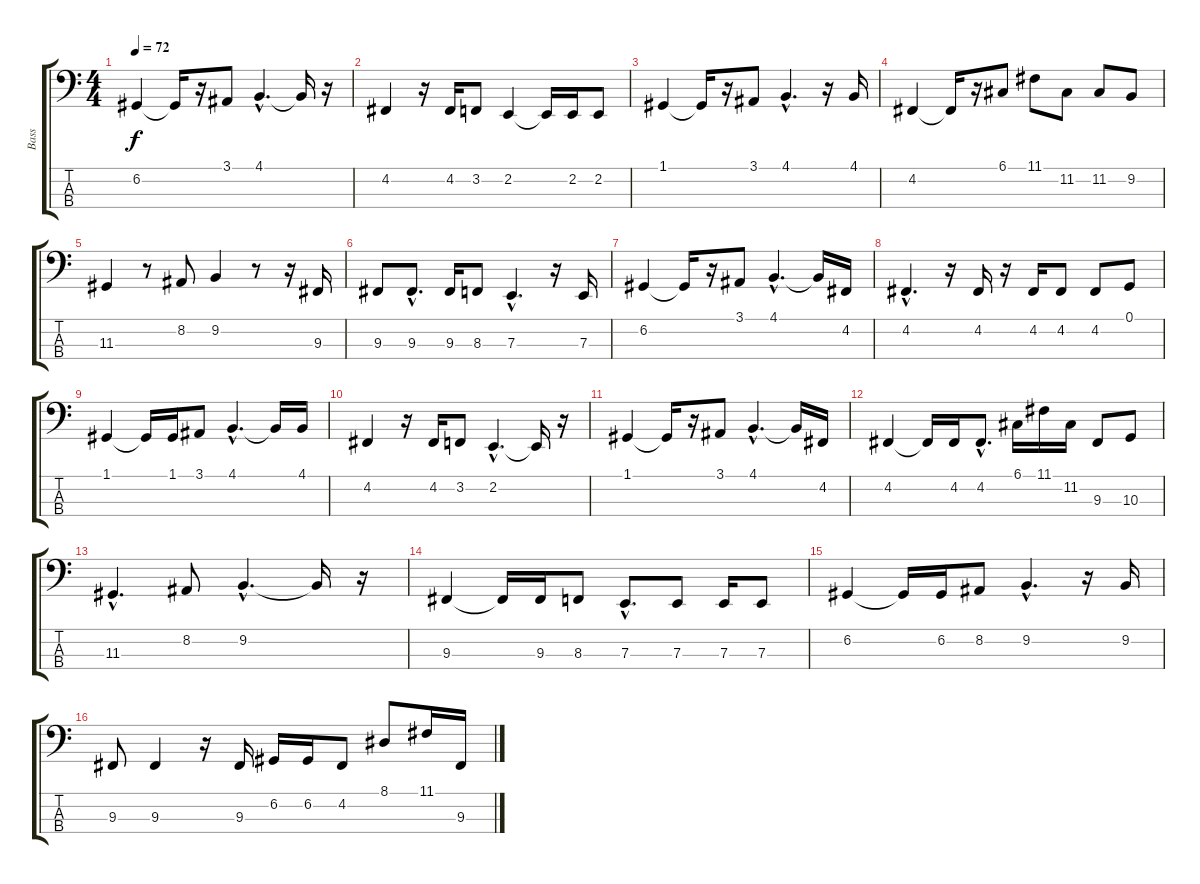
\track ("Bass  " "Bass  ") {instrument electricpiano1}
\staff {score tabs}
\tuning (G2 D2 A1 E1) {hide}
\ts (4 4)
\tempo 72
\clef f4
\ks c
6.2.4{dy f} 6.2{t}.16 r.16 3.1.8 4.1{hac}.4{d} 4.1{t}.16 r.16 |
4.2.4 r.16 4.2.16 3.2.8 2.2.4 2.2{t}.16 2.2.16 2.2.8 |
1.1.4 1.1{t}.16 r.16 3.1.8 4.1{hac}.4{d} r.16 4.1.16 |
4.2.4 4.2{t}.16 r.16 6.1.8 11.1.8 11.2.8 11.2.8 9.2.8 |
11.3.4 r.8 8.2.8 9.2.4 r.8 r.16 9.3.16 |
9.3.8 9.3{hac}.8{d} 9.3.16 8.3.8 7.3{hac}.4{d} r.16 7.3.16 |
6.2.4 6.2{t}.16 r.16 3.1.8 4.1{hac}.4{d} 4.1{t}.16 4.2.16 |
4.2{hac}.4{d} r.16 4.2.16 r.16 4.2.16 4.2.8 4.2.8 0.1.8 |
1.1.4 1.1{t}.16 1.1.16 3.1.8 4.1{hac}.4{d} 4.1{t}.16 4.1.16 |
4.2.4 r.16 4.2.16 3.2.8 2.2{hac}.4{d} 2.2{t}.16 r.16 |
1.1.4 1.1{t}.16 r.16 3.1.8 4.1{hac}.4{d} 4.1{t}.16 4.2.16 |
4.2.4 4.2{t}.16 4.2.16 4.2{hac}.8{d} 6.1.16 11.1.16 11.2.16 9.3.8 10.3.8 |
11.3{hac}.4{d} 8.2.8 9.2{hac}.4{d} 9.2{t}.16 r.16 |
9.3.4 9.3{t}.16 9.3.16 8.3.8 7.3{hac}.8{d} 7.3.8 7.3.16 7.3.8 |
6.2.4 6.2{t}.16 6.2.16 8.2.8 9.2{hac}.4{d} r.16 9.2.16 |
9.3.8 9.3.4 r.16 9.3.16 6.2.16 6.2.16 4.2.8 8.1.8 11.1.16 9.3.16
